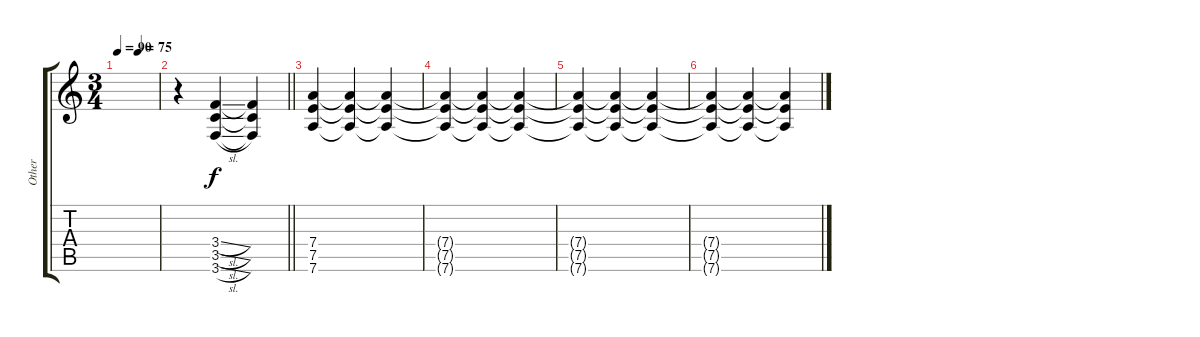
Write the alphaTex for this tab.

\track ("Other" "Other") {instrument electricguitarclean}
\staff {score tabs}
\tuning (E4 B3 G3 D3 A2 D2) {hide}
\ts (3 4)
\tempo 90
\tempo (75 0.5)
\clef g2
\ks c
|
\barLineRight lightlight
r.4 (3.4{sl} 3.5{sl} 3.6{sl}).4{volume 10 instrument electricguitarclean} (3.4{t} 3.5{t} 3.6{t}).4 |
\section ("" "")
(7.4 7.5 7.6).4 (7.4{t} 7.5{t} 7.6{t}).4 (7.4{t} 7.5{t} 7.6{t}).4 |
(7.4{t} 7.5{t} 7.6{t}).4 (7.4{t} 7.5{t} 7.6{t}).4 (7.4{t} 7.5{t} 7.6{t}).4 |
(7.4{t} 7.5{t} 7.6{t}).4 (7.4{t} 7.5{t} 7.6{t}).4 (7.4{t} 7.5{t} 7.6{t}).4 |
(7.4{t} 7.5{t} 7.6{t}).4 (7.4{t} 7.5{t} 7.6{t}).4 (7.4{t} 7.5{t} 7.6{t}).4
